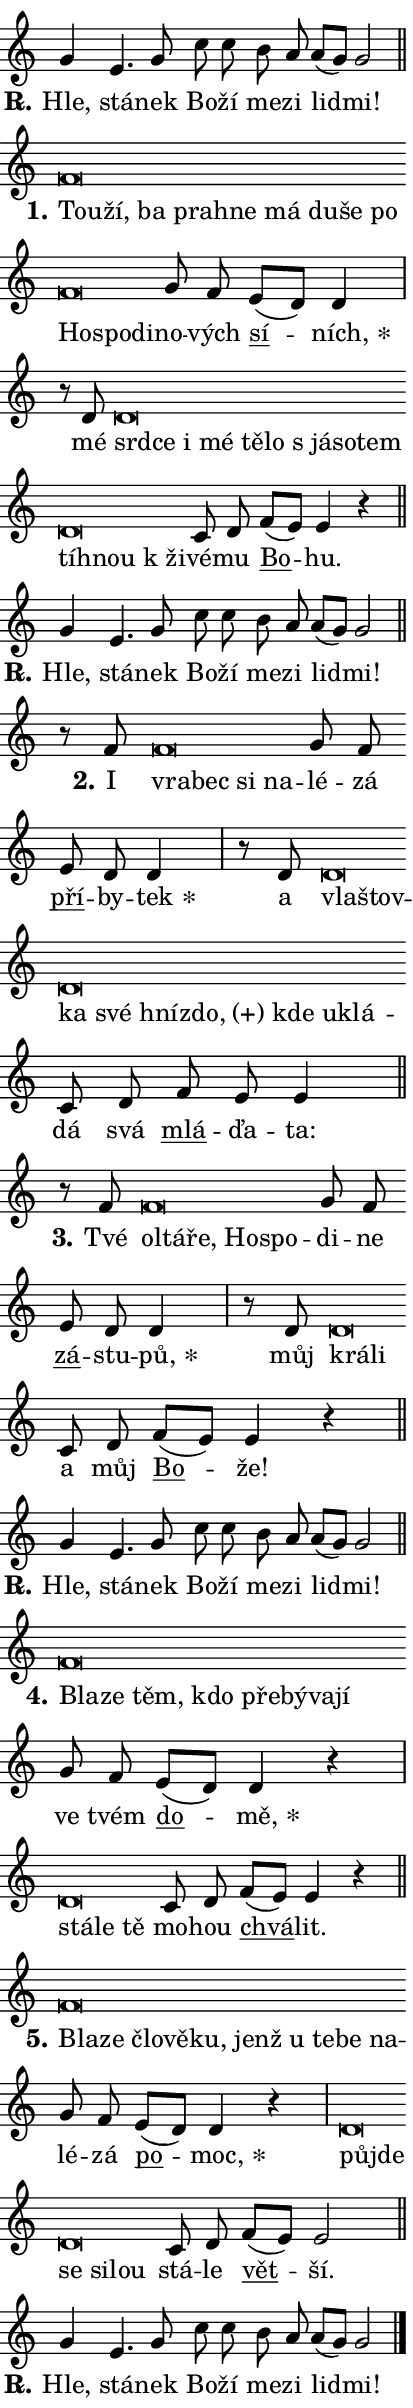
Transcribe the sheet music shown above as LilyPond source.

\version "2.24.0"
\header { tagline = "" }
\paper {
  indent = 0\cm
  top-margin = 0\cm
  right-margin = 0.13\cm % to fit lyric hyphens
  bottom-margin = 0\cm
  left-margin = 0\cm
  paper-width = 7\cm
  page-breaking = #ly:one-page-breaking
  system-system-spacing.basic-distance = #11
  score-system-spacing.basic-distance = #11
  ragged-last = ##f
}


%% Author: Thomas Morley
%% https://lists.gnu.org/archive/html/lilypond-user/2020-05/msg00002.html
#(define (line-position grob)
"Returns position of @var[grob} in current system:
   @code{'start}, if at first time-step
   @code{'end}, if at last time-step
   @code{'middle} otherwise
"
  (let* ((col (ly:item-get-column grob))
         (ln (ly:grob-object col 'left-neighbor))
         (rn (ly:grob-object col 'right-neighbor))
         (col-to-check-left (if (ly:grob? ln) ln col))
         (col-to-check-right (if (ly:grob? rn) rn col))
         (break-dir-left
           (and
             (ly:grob-property col-to-check-left 'non-musical #f)
             (ly:item-break-dir col-to-check-left)))
         (break-dir-right
           (and
             (ly:grob-property col-to-check-right 'non-musical #f)
             (ly:item-break-dir col-to-check-right))))
        (cond ((eqv? 1 break-dir-left) 'start)
              ((eqv? -1 break-dir-right) 'end)
              (else 'middle))))

#(define (tranparent-at-line-position vctor)
  (lambda (grob)
  "Relying on @code{line-position} select the relevant enry from @var{vctor}.
Used to determine transparency,"
    (case (line-position grob)
      ((end) (not (vector-ref vctor 0)))
      ((middle) (not (vector-ref vctor 1)))
      ((start) (not (vector-ref vctor 2))))))

noteHeadBreakVisibility =
#(define-music-function (break-visibility)(vector?)
"Makes @code{NoteHead}s transparent relying on @var{break-visibility}"
#{
  \override NoteHead.transparent =
    #(tranparent-at-line-position break-visibility)
#})

#(define delete-ledgers-for-transparent-note-heads
  (lambda (grob)
    "Reads whether a @code{NoteHead} is transparent.
If so this @code{NoteHead} is removed from @code{'note-heads} from
@var{grob}, which is supposed to be @code{LedgerLineSpanner}.
As a result ledgers are not printed for this @code{NoteHead}"
    (let* ((nhds-array (ly:grob-object grob 'note-heads))
           (nhds-list
             (if (ly:grob-array? nhds-array)
                 (ly:grob-array->list nhds-array)
                 '()))
           ;; Relies on the transparent-property being done before
           ;; Staff.LedgerLineSpanner.after-line-breaking is executed.
           ;; This is fragile ...
           (to-keep
             (remove
               (lambda (nhd)
                 (ly:grob-property nhd 'transparent #f))
               nhds-list)))
      ;; TODO find a better method to iterate over grob-arrays, similiar
      ;; to filter/remove etc for lists
      ;; For now rebuilt from scratch
      (set! (ly:grob-object grob 'note-heads)  '())
      (for-each
        (lambda (nhd)
          (ly:pointer-group-interface::add-grob grob 'note-heads nhd))
        to-keep))))

squashNotes = {
  \override NoteHead.X-extent = #'(-0.2 . 0.2)
  \override NoteHead.Y-extent = #'(-0.75 . 0)
  \override NoteHead.stencil =
    #(lambda (grob)
       (let ((pos (ly:grob-property grob 'staff-position)))
         (begin
           (if (< pos -7) (display "ERROR: Lower brevis then expected\n") (display "OK: Expected brevis position\n"))
           (if (<= pos -6) ly:text-interface::print ly:note-head::print))))
}
unSquashNotes = {
  \revert NoteHead.X-extent
  \revert NoteHead.Y-extent
  \revert NoteHead.stencil
}

hideNotes = \noteHeadBreakVisibility #begin-of-line-visible
unHideNotes = \noteHeadBreakVisibility #all-visible

% work-around for resetting accidentals
% https://lilypond.org/doc/v2.23/Documentation/notation/displaying-rhythms#unmetered-music
cadenzaMeasure = {
  \cadenzaOff
  \partial 1024 s1024
  \cadenzaOn
}

#(define-markup-command (accent layout props text) (markup?)
  "Underline accented syllable"
  (interpret-markup layout props
    #{\markup \override #'(offset . 4.3) \underline { #text }#}))

responsum = \markup \concat {
  "R" \hspace #-1.05 \path #0.1 #'((moveto 0 0.07) (lineto 0.9 0.8)) \hspace #0.05 "."
}

spaceSize = #0.6828661417322834 % exact space size for TeX Gyre Schola

\layout {
  \context {
    \Staff
    \remove "Time_signature_engraver"
    \override LedgerLineSpanner.after-line-breaking = #delete-ledgers-for-transparent-note-heads
  }
  \context {
    \Lyrics {
      \override LyricSpace.minimum-distance = \spaceSize
      \override LyricText.font-name = #"TeX Gyre Schola"
      \override LyricText.font-size = 1
      \override StanzaNumber.font-name = #"TeX Gyre Schola Bold"
      \override StanzaNumber.font-size = 1
    }
  }
  \context {
    \Score 
    \override NoteHead.text =
      #(lambda (grob) 
        (let ((pos (ly:grob-property grob 'staff-position)))
          #{\markup {
            \combine
              \halign #-0.55 \raise #(if (= pos -6) 0 0.5) \override #'(thickness . 2) \draw-line #'(3.2 . 0)
              \musicglyph "noteheads.sM1"
          }#}))
  }
}

% magnetic-lyrics.ily
%
%   written by
%     Jean Abou Samra <jean@abou-samra.fr>
%     Werner Lemberg <wl@gnu.org>
%
%   adapted by
%     Jiri Hon <jiri.hon@gmail.com>
%
% Version 2022-Apr-15

% https://www.mail-archive.com/lilypond-user@gnu.org/msg149350.html

#(define (Left_hyphen_pointer_engraver context)
   "Collect syllable-hyphen-syllable occurrences in lyrics and store
them in properties.  This engraver only looks to the left.  For
example, if the lyrics input is @code{foo -- bar}, it does the
following.

@itemize @bullet
@item
Set the @code{text} property of the @code{LyricHyphen} grob between
@q{foo} and @q{bar} to @code{foo}.

@item
Set the @code{left-hyphen} property of the @code{LyricText} grob with
text @q{foo} to the @code{LyricHyphen} grob between @q{foo} and
@q{bar}.
@end itemize

Use this auxiliary engraver in combination with the
@code{lyric-@/text::@/apply-@/magnetic-@/offset!} hook."
   (let ((hyphen #f)
         (text #f))
     (make-engraver
      (acknowledgers
       ((lyric-syllable-interface engraver grob source-engraver)
        (set! text grob)))
      (end-acknowledgers
       ((lyric-hyphen-interface engraver grob source-engraver)
        ;(when (not (grob::has-interface grob 'lyric-space-interface))
          (set! hyphen grob)));)
      ((stop-translation-timestep engraver)
       (when (and text hyphen)
         (ly:grob-set-object! text 'left-hyphen hyphen))
       (set! text #f)
       (set! hyphen #f)))))

#(define (lyric-text::apply-magnetic-offset! grob)
   "If the space between two syllables is less than the value in
property @code{LyricText@/.details@/.squash-threshold}, move the right
syllable to the left so that it gets concatenated with the left
syllable.

Use this function as a hook for
@code{LyricText@/.after-@/line-@/breaking} if the
@code{Left_@/hyphen_@/pointer_@/engraver} is active."
   (let ((hyphen (ly:grob-object grob 'left-hyphen #f)))
     (when hyphen
       (let ((left-text (ly:spanner-bound hyphen LEFT)))
         (when (grob::has-interface left-text 'lyric-syllable-interface)
           (let* ((common (ly:grob-common-refpoint grob left-text X))
                  (this-x-ext (ly:grob-extent grob common X))
                  (left-x-ext
                   (begin
                     ;; Trigger magnetism for left-text.
                     (ly:grob-property left-text 'after-line-breaking)
                     (ly:grob-extent left-text common X)))
                  ;; `delta` is the gap width between two syllables.
                  (delta (- (interval-start this-x-ext)
                            (interval-end left-x-ext)))
                  (details (ly:grob-property grob 'details))
                  (threshold (assoc-get 'squash-threshold details 0.2)))
             (when (< delta threshold)
               (let* (;; We have to manipulate the input text so that
                      ;; ligatures crossing syllable boundaries are not
                      ;; disabled.  For languages based on the Latin
                      ;; script this is essentially a beautification.
                      ;; However, for non-Western scripts it can be a
                      ;; necessity.
                      (lt (ly:grob-property left-text 'text))
                      (rt (ly:grob-property grob 'text))
                      (is-space (grob::has-interface hyphen 'lyric-space-interface))
                      (space (if is-space " " ""))
                      (extra-delta (if is-space spaceSize 0))
                      ;; Append new syllable.
                      (ltrt-space (if (and (string? lt) (string? rt))
                                (string-append lt space rt)
                                (make-concat-markup (list lt space rt))))
                      ;; Right-align `ltrt` to the right side.
                      (ltrt-space-markup (grob-interpret-markup
                               grob
                               (make-translate-markup
                                (cons (interval-length this-x-ext) 0)
                                (make-right-align-markup ltrt-space)))))
                 (begin
                   ;; Don't print `left-text`.
                   (ly:grob-set-property! left-text 'stencil #f)
                   ;; Set text and stencil (which holds all collected
                   ;; syllables so far) and shift it to the left.
                   (ly:grob-set-property! grob 'text ltrt-space)
                   (ly:grob-set-property! grob 'stencil ltrt-space-markup)
                   (ly:grob-translate-axis! grob (- (- delta extra-delta)) X))))))))))


#(define (lyric-hyphen::displace-bounds-first grob)
   ;; Make very sure this callback isn't triggered too early.
   (let ((left (ly:spanner-bound grob LEFT))
         (right (ly:spanner-bound grob RIGHT)))
     (ly:grob-property left 'after-line-breaking)
     (ly:grob-property right 'after-line-breaking)
     (ly:lyric-hyphen::print grob)))

squashThreshold = #0.4

\layout {
  \context {
    \Lyrics
    \consists #Left_hyphen_pointer_engraver
    \override LyricText.after-line-breaking =
      #lyric-text::apply-magnetic-offset!
    \override LyricHyphen.stencil = #lyric-hyphen::displace-bounds-first
    \override LyricText.details.squash-threshold = \squashThreshold
    \override LyricHyphen.minimum-distance = 0
    \override LyricHyphen.minimum-length = \squashThreshold
  }
}

squashText = \override LyricText.details.squash-threshold = 9999
unSquashText = \override LyricText.details.squash-threshold = \squashThreshold

leftText = \override LyricText.self-alignment-X = #LEFT
unLeftText = \revert LyricText.self-alignment-X

starOffset = #(lambda (grob) 
                (let ((x_offset (ly:self-alignment-interface::aligned-on-x-parent grob)))
                  (if (= x_offset 0) 0 (+ x_offset 1.2))))

star = #(define-music-function (syllable)(string?)
"Append star separator at the end of a syllable"
#{
  \once \override LyricText.X-offset = #starOffset
  \lyricmode { \markup {
    #syllable
    \override #'((font-name . "TeX Gyre Schola Bold")) \hspace #0.2 \lower #0.65 \larger "*"
  } }
#})

starAccent = #(define-music-function (syllable)(string?)
"Append star separator at the end of a syllable and make accent"
#{
  \once \override LyricText.X-offset = #starOffset
  \lyricmode { \markup {
    \accent #syllable
    \override #'((font-name . "TeX Gyre Schola Bold")) \hspace #0.2 \lower #0.65 \larger "*"
  } }
#})

breath = #(define-music-function (syllable)(string?)
"Append breathing indicator at the end of a syllable"
#{
  \lyricmode { \markup { #syllable "+" } }
#})

optionalBreath = #(define-music-function (syllable)(string?)
"Append optional breathing indicator at the end of a syllable"
#{
  \lyricmode { \markup { #syllable "(+)" } }
#})


\score {
    <<
        \new Voice = "melody" { \cadenzaOn \key c \major \relative { g'4 e4. g8 \bar "" c c \bar "" b a a[( g)] g2 \cadenzaMeasure \bar "||" \break } }
        \new Lyrics \lyricsto "melody" { \lyricmode { \set stanza = \responsum
Hle, stá -- nek Bo -- ží me -- zi lid -- mi! } }
    >>
    \layout {}
}

\score {
    <<
        \new Voice = "melody" { \cadenzaOn \key c \major \relative { \squashNotes f'\breve*1/16 \hideNotes \breve*1/16 \bar "" \breve*1/16 \bar "" \breve*1/16 \bar "" \breve*1/16 \bar "" \breve*1/16 \bar "" \breve*1/16 \bar "" \breve*1/16 \bar "" \breve*1/16 \bar "" \breve*1/16 \bar "" \breve*1/16 \breve*1/16 \bar "" \unHideNotes \unSquashNotes g8 f \bar "" e[( d)] d4 \cadenzaMeasure \bar "|" r8 d8 \squashNotes d\breve*1/16 \hideNotes \breve*1/16 \bar "" \breve*1/16 \bar "" \breve*1/16 \bar "" \breve*1/16 \bar "" \breve*1/16 \bar "" \breve*1/16 \bar "" \breve*1/16 \bar "" \breve*1/16 \bar "" \breve*1/16 \bar "" \breve*1/16 \breve*1/16 \bar "" \unHideNotes \unSquashNotes c8 d \bar "" f[( e)] e4 r \cadenzaMeasure \bar "||" \break } }
        \new Lyrics \lyricsto "melody" { \lyricmode { \set stanza = "1."
\leftText Tou -- \squashText ží, ba pra -- hne má du -- še po Ho -- spo -- di -- \unLeftText \unSquashText no -- vých \markup \accent sí -- \star ních, mé \leftText srd -- \squashText ce i mé tě -- lo "s já" -- so -- tem tíh -- nou "k ži" -- \unLeftText \unSquashText vé -- mu \markup \accent Bo -- hu. } }
    >>
    \layout {}
}

\score {
    <<
        \new Voice = "melody" { \cadenzaOn \key c \major \relative { g'4 e4. g8 \bar "" c c \bar "" b a a[( g)] g2 \cadenzaMeasure \bar "||" \break } }
        \new Lyrics \lyricsto "melody" { \lyricmode { \set stanza = \responsum
Hle, stá -- nek Bo -- ží me -- zi lid -- mi! } }
    >>
    \layout {}
}

\score {
    <<
        \new Voice = "melody" { \cadenzaOn \key c \major \relative { r8 f'8 \squashNotes f\breve*1/16 \hideNotes \breve*1/16 \bar "" \breve*1/16 \breve*1/16 \bar "" \unHideNotes \unSquashNotes g8 f \bar "" e d d4 \cadenzaMeasure \bar "|" r8 d8 \squashNotes d\breve*1/16 \hideNotes \breve*1/16 \bar "" \breve*1/16 \bar "" \breve*1/16 \bar "" \breve*1/16 \bar "" \breve*1/16 \bar "" \breve*1/16 \bar "" \breve*1/16 \breve*1/16 \bar "" \unHideNotes \unSquashNotes c8 d \bar "" f e e4 \cadenzaMeasure \bar "||" \break } }
        \new Lyrics \lyricsto "melody" { \lyricmode { \set stanza = "2."
I \leftText vra -- \squashText bec si na -- \unLeftText \unSquashText lé -- zá \markup \accent pří -- by -- \star tek a \leftText vla -- \squashText štov -- ka své hníz -- \optionalBreath do, kde u -- klá -- \unLeftText \unSquashText dá svá \markup \accent mlá -- ďa -- ta: } }
    >>
    \layout {}
}

\score {
    <<
        \new Voice = "melody" { \cadenzaOn \key c \major \relative { r8 f'8 \squashNotes f\breve*1/16 \hideNotes \breve*1/16 \bar "" \breve*1/16 \bar "" \breve*1/16 \breve*1/16 \bar "" \unHideNotes \unSquashNotes g8 f \bar "" e d d4 \cadenzaMeasure \bar "|" r8 d8 \squashNotes d\breve*1/16 \hideNotes \breve*1/16 \bar "" \unHideNotes \unSquashNotes c8 d \bar "" f[( e)] e4 r \cadenzaMeasure \bar "||" \break } }
        \new Lyrics \lyricsto "melody" { \lyricmode { \set stanza = "3."
Tvé \leftText ol -- \squashText tá -- ře, Ho -- spo -- \unLeftText \unSquashText di -- ne \markup \accent zá -- stu -- \star pů, můj \leftText krá -- \squashText li \unLeftText \unSquashText a můj \markup \accent Bo -- že! } }
    >>
    \layout {}
}

\score {
    <<
        \new Voice = "melody" { \cadenzaOn \key c \major \relative { g'4 e4. g8 \bar "" c c \bar "" b a a[( g)] g2 \cadenzaMeasure \bar "||" \break } }
        \new Lyrics \lyricsto "melody" { \lyricmode { \set stanza = \responsum
Hle, stá -- nek Bo -- ží me -- zi lid -- mi! } }
    >>
    \layout {}
}

\score {
    <<
        \new Voice = "melody" { \cadenzaOn \key c \major \relative { \squashNotes f'\breve*1/16 \hideNotes \breve*1/16 \bar "" \breve*1/16 \bar "" \breve*1/16 \bar "" \breve*1/16 \bar "" \breve*1/16 \bar "" \breve*1/16 \breve*1/16 \bar "" \unHideNotes \unSquashNotes g8 f \bar "" e[( d)] d4 r \cadenzaMeasure \bar "|" \squashNotes d\breve*1/16 \hideNotes \breve*1/16 \breve*1/16 \bar "" \unHideNotes \unSquashNotes c8 d \bar "" f[( e)] e4 r \cadenzaMeasure \bar "||" \break } }
        \new Lyrics \lyricsto "melody" { \lyricmode { \set stanza = "4."
\leftText Bla -- \squashText ze těm, kdo pře -- bý -- va -- jí \unLeftText \unSquashText ve tvém \markup \accent do -- \star mě, \leftText stá -- \squashText le tě \unLeftText \unSquashText mo -- hou \markup \accent chvá -- lit. } }
    >>
    \layout {}
}

\score {
    <<
        \new Voice = "melody" { \cadenzaOn \key c \major \relative { \squashNotes f'\breve*1/16 \hideNotes \breve*1/16 \bar "" \breve*1/16 \bar "" \breve*1/16 \bar "" \breve*1/16 \bar "" \breve*1/16 \bar "" \breve*1/16 \bar "" \breve*1/16 \bar "" \breve*1/16 \breve*1/16 \bar "" \unHideNotes \unSquashNotes g8 f \bar "" e[( d)] d4 r \cadenzaMeasure \bar "|" \squashNotes d\breve*1/16 \hideNotes \breve*1/16 \bar "" \breve*1/16 \bar "" \breve*1/16 \breve*1/16 \bar "" \unHideNotes \unSquashNotes c8 d \bar "" f[( e)] e2 \cadenzaMeasure \bar "||" \break } }
        \new Lyrics \lyricsto "melody" { \lyricmode { \set stanza = "5."
\leftText Bla -- \squashText ze člo -- vě -- ku, jenž u te -- be na -- \unLeftText \unSquashText lé -- zá \markup \accent po -- \star moc, \leftText půj -- \squashText de se si -- lou \unLeftText \unSquashText stá -- le \markup \accent vět -- ší. } }
    >>
    \layout {}
}

\score {
    <<
        \new Voice = "melody" { \cadenzaOn \key c \major \relative { g'4 e4. g8 \bar "" c c \bar "" b a a[( g)] g2 \cadenzaMeasure \bar "||" \break } \bar "|." }
        \new Lyrics \lyricsto "melody" { \lyricmode { \set stanza = \responsum
Hle, stá -- nek Bo -- ží me -- zi lid -- mi! } }
    >>
    \layout {}
}
